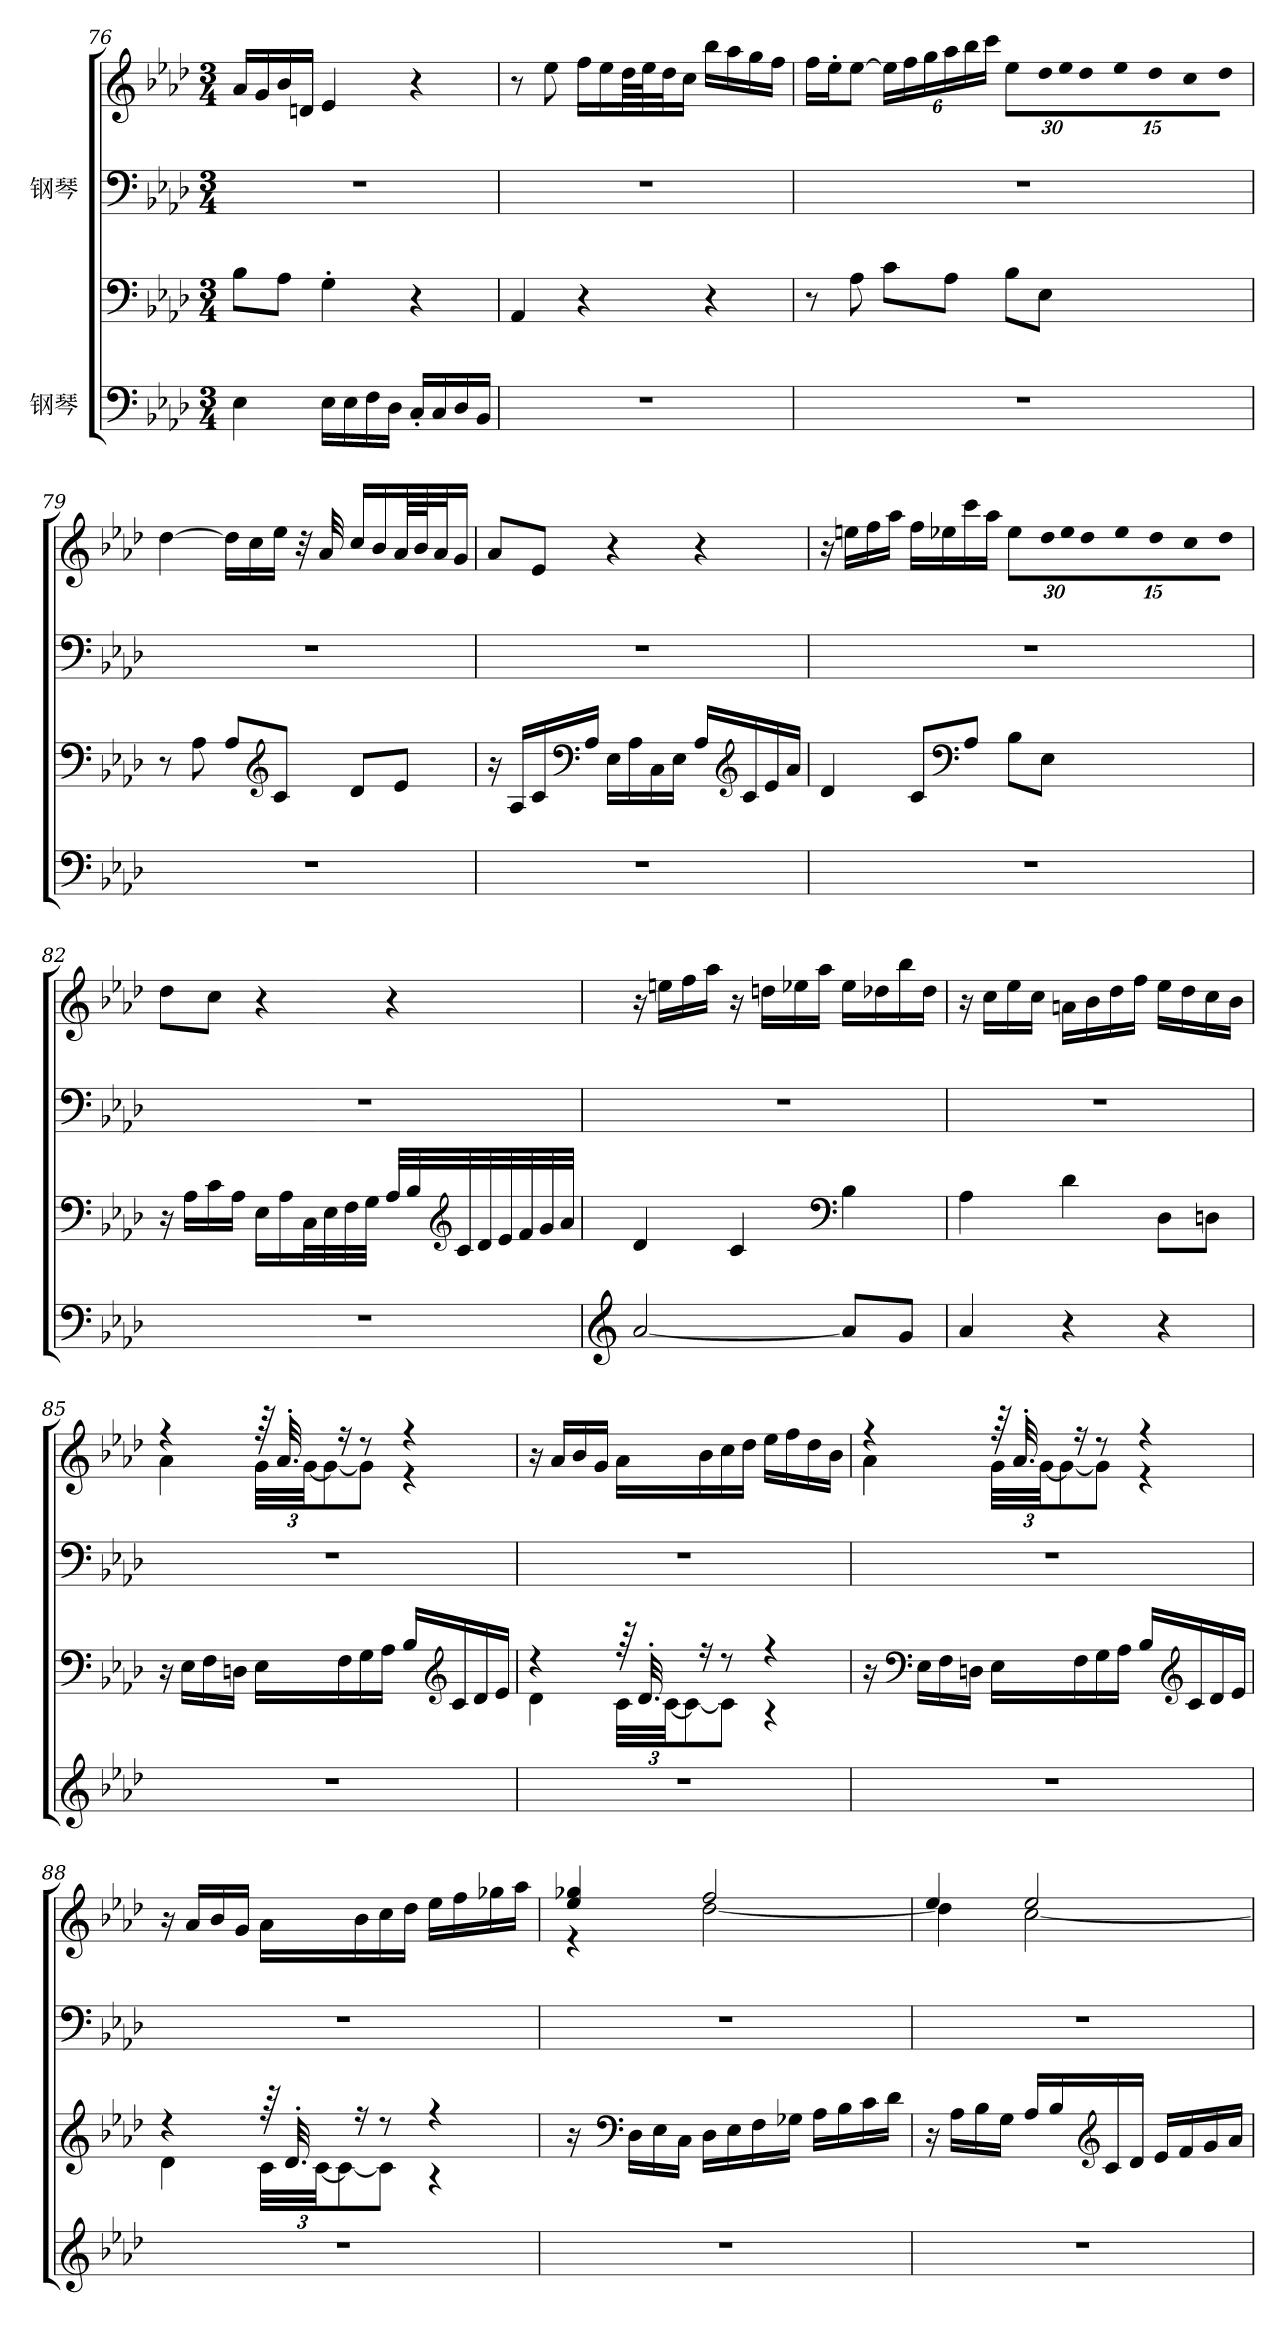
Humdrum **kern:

**kern	**kern	**kern	**kern
*part2	*part2	*part1	*part1
*staff4	*staff3	*staff2	*staff1
*I"钢琴	*	*I"钢琴	*
!!LO:LB:g=z
*clefF4	*clefF4	*clefF4	*clefG2
*k[b-e-a-d-]	*k[b-e-a-d-]	*k[b-e-a-d-]	*k[b-e-a-d-]
*M3/4	*M3/4	*M3/4	*M3/4
=76	=76	=76	=76
4E-\	8B-\L	2.r	16a-/LL
.	.	.	16g/
.	8A-\J	.	16b-/
.	.	.	16dn/JJ
16E-\LL	4G'\	.	4e-/
16E-\	.	.	.
16F\	.	.	.
16D-\JJ	.	.	.
16C'/LL	4r	.	4r
16C/	.	.	.
16D-/	.	.	.
16BB-/JJ	.	.	.
=77	=77	=77	=77
2.r	4AA-/	2.r	8r
.	.	.	8ee-\
.	4r	.	16ff\LL
.	.	.	16ee-\
.	.	.	64dd-\LL
.	.	.	64ee-\J
.	.	.	32dd-\J
.	.	.	16cc\JJ
.	4r	.	16bb-\LL
.	.	.	16aa-\
.	.	.	16gg\
.	.	.	16ff\JJ
!!LO:LB:g=z
=78	=78	=78	=78
2.r	8r	2.r	16ff\LL
.	.	.	16ee-'\J
.	8A-\	.	[8ee-\J
*	*	*	*Xbrackettup
.	8c\L	.	24ee-\LL]
.	.	.	24ff\
.	.	.	24gg\
.	8A-\J	.	24aa-\
.	.	.	24bb-\
.	.	.	24ccc\JJ
.	8B-\L	.	8ee-\L
!	!	!	!LO:N:vis=256%9
.	8E-\J	.	960%17dd-\LLL
!	!	!	!LO:N:vis=256%9
.	.	.	960%17ee-\
.	.	.	1920ryy
!	!	!	!LO:N:vis=256%9
.	.	.	960%17dd-\
!	!	!	!LO:N:vis=256%9
.	.	.	960%17ee-\
!	!	!	!LO:N:vis=256%9
.	.	.	960%17dd-\
!	!	!	!LO:N:vis=256%9
.	.	.	960%17cc\
.	.	.	1920ryy
!	!	!	!LO:N:vis=256%9
.	.	.	960%17dd-\JJJJ
=79	=79	=79	=79
2.r	8r	2.r	[4dd-\
.	8A-\	.	.
.	8A-/L	.	16dd-\LL]
.	.	.	16cc\
*	*clefG2	*	*
.	8c/J	.	16ee-\JJ
.	.	.	32r
.	.	.	32a-/
.	8d-/L	.	16cc/LL
.	.	.	16b-/
.	8e-/J	.	64a-/LL
.	.	.	64b-/J
.	.	.	32a-/J
.	.	.	16g/JJ
!!LO:PB:g=z
=80	=80	=80	=80
2.r	16r	2.r	8a-/L
.	16A-/LL	.	.
.	16c/	.	8e-/J
*	*clefF4	*	*
.	16A-/JJ	.	.
.	16E-\LL	.	4r
.	16A-\	.	.
.	16C\	.	.
.	16E-\JJ	.	.
.	16A-/LL	.	4r
*	*clefG2	*	*
.	16c/	.	.
.	16e-/	.	.
.	16a-/JJ	.	.
=81	=81	=81	=81
2.r	4d-/	2.r	16r
.	.	.	16een\LL
.	.	.	16ff\
.	.	.	16aa-\JJ
.	8c/L	.	16ff\LL
.	.	.	16ee-X\
*	*clefF4	*	*
.	8A-/J	.	16ccc\
.	.	.	16aa-\JJ
.	8B-\L	.	8ee-\L
!	!	!	!LO:N:vis=256%9
.	8E-\J	.	960%17dd-\LLL
!	!	!	!LO:N:vis=256%9
.	.	.	960%17ee-\
.	.	.	1920ryy
!	!	!	!LO:N:vis=256%9
.	.	.	960%17dd-\
!	!	!	!LO:N:vis=256%9
.	.	.	960%17ee-\
!	!	!	!LO:N:vis=256%9
.	.	.	960%17dd-\
!	!	!	!LO:N:vis=256%9
.	.	.	960%17cc\
.	.	.	1920ryy
!	!	!	!LO:N:vis=256%9
.	.	.	960%17dd-\JJJJ
!!LO:LB:g=z
=82	=82	=82	=82
2.r	16r	2.r	8dd-\L
.	16A-\LL	.	.
.	16c\	.	8cc\J
.	16A-\JJ	.	.
.	16E-\LL	.	4r
.	16A-\	.	.
.	32C\L	.	.
.	32E-\	.	.
.	32F\	.	.
.	32G\JJJ	.	.
.	32A-/LLL	.	4r
.	32B-/	.	.
*	*clefG2	*	*
.	32c/	.	.
.	32d-/	.	.
.	32e-/	.	.
.	32f/	.	.
.	32g/	.	.
.	32a-/JJJ	.	.
=83	=83	=83	=83
*clefG2	*	*	*
[2a-/	4d-/	2.r	16r
.	.	.	16een\LL
.	.	.	16ff\
.	.	.	16aa-\JJ
.	4c/	.	16r
.	.	.	16ddn\LL
.	.	.	16ee-X\
.	.	.	16aa-\JJ
*	*clefF4	*	*
8a-/L]	4B-\	.	16ee-\LL
.	.	.	16dd-X\
8g/J	.	.	16bb-\
.	.	.	16dd-\JJ
!!LO:LB:g=z
=84	=84	=84	=84
4a-/	4A-\	2.r	16r
.	.	.	16cc\LL
.	.	.	16ee-\
.	.	.	16cc\JJ
4r	4d-\	.	16an\LL
.	.	.	16b-\
.	.	.	16dd-\
.	.	.	16ff\JJ
4r	8D-\L	.	16ee-\LL
.	.	.	16dd-\
.	8Dn\J	.	16cc\
.	.	.	16b-\JJ
=85	=85	=85	=85
*	*	*	*^
2.r	16r	2.r	4r	4a-\
.	16E-\LL	.	.	.
.	16F\	.	.	.
.	16Dn\JJ	.	.	.
.	16E-\LL	.	64r	48g\LLL
.	.	.	32.a-'/	.
.	.	.	.	[48g\JJ
.	.	.	.	12g\_
.	16F\	.	16r	.
.	16G\	.	8r	8g\J]
.	16A-\JJ	.	.	.
.	16B-/LL	.	4r	4r
*	*clefG2	*	*	*
.	16c/	.	.	.
.	16d-/	.	.	.
.	16e-/JJ	.	.	.
*	*	*	*v	*v
!!LO:PB:g=z
=86	=86	=86	=86
*	*^	*	*
2.r	4r	4d-\	2.r	16r
.	.	.	.	16a-/LL
.	.	.	.	16b-/
.	.	.	.	16g/JJ
*	*	*Xbrackettup	*	*
.	64r	48c\LLL	.	16a-\LL
.	32.d-'/	.	.	.
.	.	[48c\JJ	.	.
.	.	12c\_	.	.
.	16r	.	.	16b-\
.	8r	8c\J]	.	16cc\
.	.	.	.	16dd-\JJ
.	4r	4r	.	16ee-\LL
.	.	.	.	16ff\
.	.	.	.	16dd-\
.	.	.	.	16b-\JJ
*	*v	*v	*	*
=87	=87	=87	=87
*	*	*	*^
2.r	16r	2.r	4r	4a-\
*	*clefF4	*	*	*
.	16E-\LL	.	.	.
.	16F\	.	.	.
.	16Dn\JJ	.	.	.
.	16E-\LL	.	64r	48g\LLL
.	.	.	32.a-'/	.
.	.	.	.	[48g\JJ
.	.	.	.	12g\_
.	16F\	.	16r	.
.	16G\	.	8r	8g\J]
.	16A-\JJ	.	.	.
.	16B-/LL	.	4r	4r
*	*clefG2	*	*	*
.	16c/	.	.	.
.	16d-/	.	.	.
.	16e-/JJ	.	.	.
*	*	*	*v	*v
!!LO:LB:g=z
=88	=88	=88	=88
*	*^	*	*
2.r	4r	4d-\	2.r	16r
.	.	.	.	16a-/LL
.	.	.	.	16b-/
.	.	.	.	16g/JJ
.	64r	48c\LLL	.	16a-\LL
.	32.d-'/	.	.	.
.	.	[48c\JJ	.	.
.	.	12c\_	.	.
.	16r	.	.	16b-\
.	8r	8c\J]	.	16cc\
.	.	.	.	16dd-\JJ
.	4r	4r	.	16ee-\LL
.	.	.	.	16ff\
.	.	.	.	16gg-X\
.	.	.	.	16aa-\JJ
*	*v	*v	*	*
=89	=89	=89	=89
*	*	*	*^
2.r	16r	2.r	4ee-/ 4gg-X/	4r
*	*clefF4	*	*	*
.	16D-\LL	.	.	.
.	16E-\	.	.	.
.	16C\JJ	.	.	.
.	16D-\LL	.	2ff/	[2dd-\
.	16E-\	.	.	.
.	16F\	.	.	.
.	16G-X\JJ	.	.	.
.	16A-\LL	.	.	.
.	16B-\	.	.	.
.	16c\	.	.	.
.	16d-\JJ	.	.	.
!!LO:LB:g=z	!!
=90	=90	=90	=90	=90
2.r	16r	2.r	4ee-/	4dd-\]
.	16A-\LL	.	.	.
.	16B-\	.	.	.
.	16G\JJ	.	.	.
.	16A-/LL	.	2ee-/	[2cc\
.	16B-/	.	.	.
*	*clefG2	*	*	*
.	16c/	.	.	.
.	16d-/JJ	.	.	.
.	16e-/LL	.	.	.
.	16f/	.	.	.
.	16g/	.	.	.
.	16a-/JJ	.	.	.
*	*	*	*v	*v
=	=	=	=
*-	*-	*-	*-
